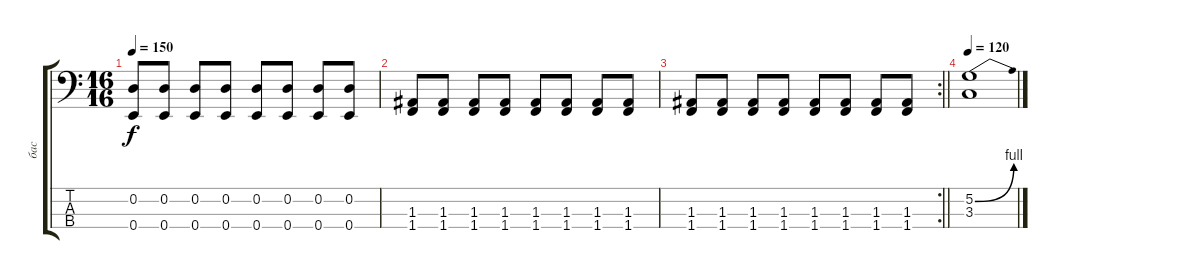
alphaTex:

\track ("бас" "бас") {instrument electricbasspick}
\staff {score tabs}
\tuning (G2 D2 A1 E1) {hide}
\ts (16 16)
\tempo 150
\clef f4
\ks c
(0.2 0.4).8{dy f} (0.2 0.4).8 (0.2 0.4).8 (0.2 0.4).8 (0.2 0.4).8 (0.2 0.4).8 (0.2 0.4).8 (0.2 0.4).8 |
(1.3 1.4).8 (1.3 1.4).8 (1.3 1.4).8 (1.3 1.4).8 (1.3 1.4).8 (1.3 1.4).8 (1.3 1.4).8 (1.3 1.4).8 |
\rc 2
\barLineRight lightlight
(1.3 1.4).8 (1.3 1.4).8 (1.3 1.4).8 (1.3 1.4).8 (1.3 1.4).8 (1.3 1.4).8 (1.3 1.4).8 (1.3 1.4).8 |
\tempo 120
(5.2{be (bend 0 0 60 4)} 3.3).1
